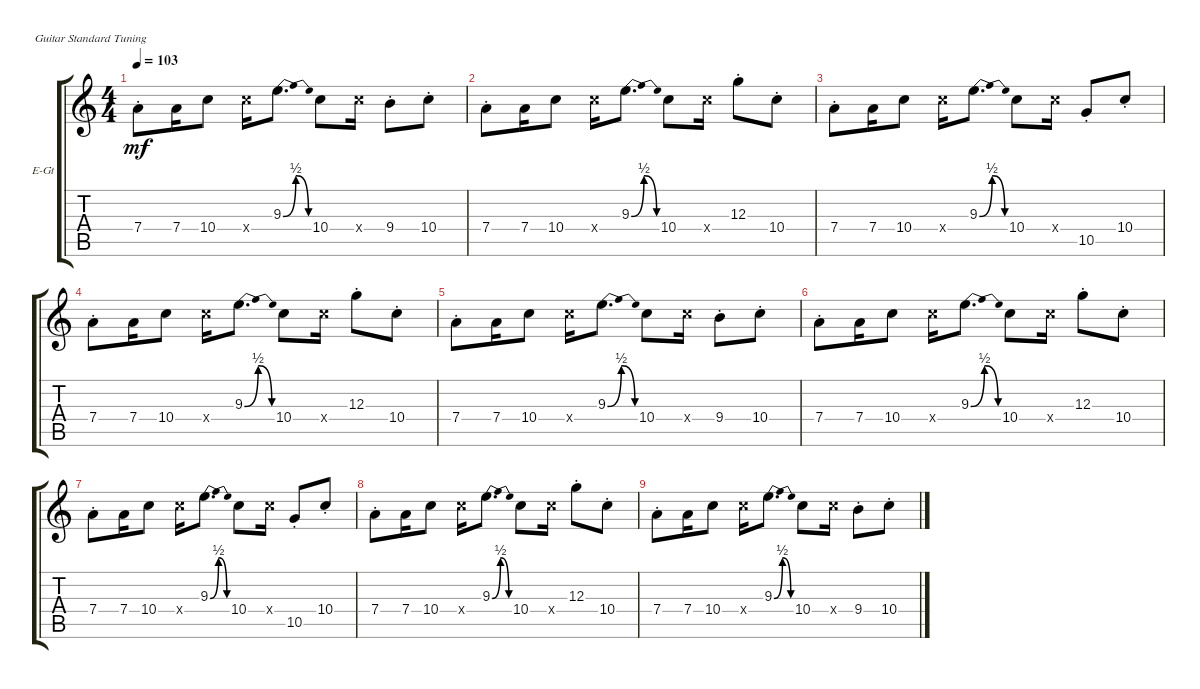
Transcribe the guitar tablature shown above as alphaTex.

\bracketExtendMode groupsimilarinstruments
\firstSystemTrackNameOrientation horizontal
\otherSystemsTrackNameOrientation horizontal
\track ("Electric Guitar" "E-Gt") {instrument electricguitarclean}
\staff {score tabs}
\tuning (E4 B3 G3 D3 A2 E2)
\ts (4 4)
\tempo 103
\clef g2
\ks c
7.4{st}.8{dy mf} 7.4.16 10.4.8 10.4{x}.16 9.3{be (bendrelease 18.599999999999998 0 21 2 37.8 2 41.4 0)}.8{d} 10.4.8 10.4{x}.16 9.4{st}.8 10.4{st}.8 |
7.4{st}.8 7.4.16 10.4.8 10.4{x}.16 9.3{be (bendrelease 18.599999999999998 0 21 2 37.8 2 41.4 0)}.8{d} 10.4.8 10.4{x}.16 12.3{st}.8 10.4{st}.8 |
7.4{st}.8 7.4.16 10.4.8 10.4{x}.16 9.3{be (bendrelease 18.599999999999998 0 21 2 37.8 2 41.4 0)}.8{d} 10.4.8 10.4{x}.16 10.5{st}.8 10.4{st}.8 |
7.4{st}.8 7.4.16 10.4.8 10.4{x}.16 9.3{be (bendrelease 18.599999999999998 0 21 2 37.8 2 41.4 0)}.8{d} 10.4.8 10.4{x}.16 12.3{st}.8 10.4{st}.8 |
7.4{st}.8 7.4.16 10.4.8 10.4{x}.16 9.3{be (bendrelease 18.599999999999998 0 21 2 37.8 2 41.4 0)}.8{d} 10.4.8 10.4{x}.16 9.4{st}.8 10.4{st}.8 |
7.4{st}.8 7.4.16 10.4.8 10.4{x}.16 9.3{be (bendrelease 18.599999999999998 0 21 2 37.8 2 41.4 0)}.8{d} 10.4.8 10.4{x}.16 12.3{st}.8 10.4{st}.8 |
7.4{st}.8 7.4.16 10.4.8 10.4{x}.16 9.3{be (bendrelease 18.599999999999998 0 21 2 37.8 2 41.4 0)}.8{d} 10.4.8 10.4{x}.16 10.5{st}.8 10.4{st}.8 |
7.4{st}.8 7.4.16 10.4.8 10.4{x}.16 9.3{be (bendrelease 18.599999999999998 0 21 2 37.8 2 41.4 0)}.8{d} 10.4.8 10.4{x}.16 12.3{st}.8 10.4{st}.8 |
7.4{st}.8 7.4.16 10.4.8 10.4{x}.16 9.3{be (bendrelease 18.599999999999998 0 21 2 37.8 2 41.4 0)}.8{d} 10.4.8 10.4{x}.16 9.4{st}.8 10.4{st}.8
